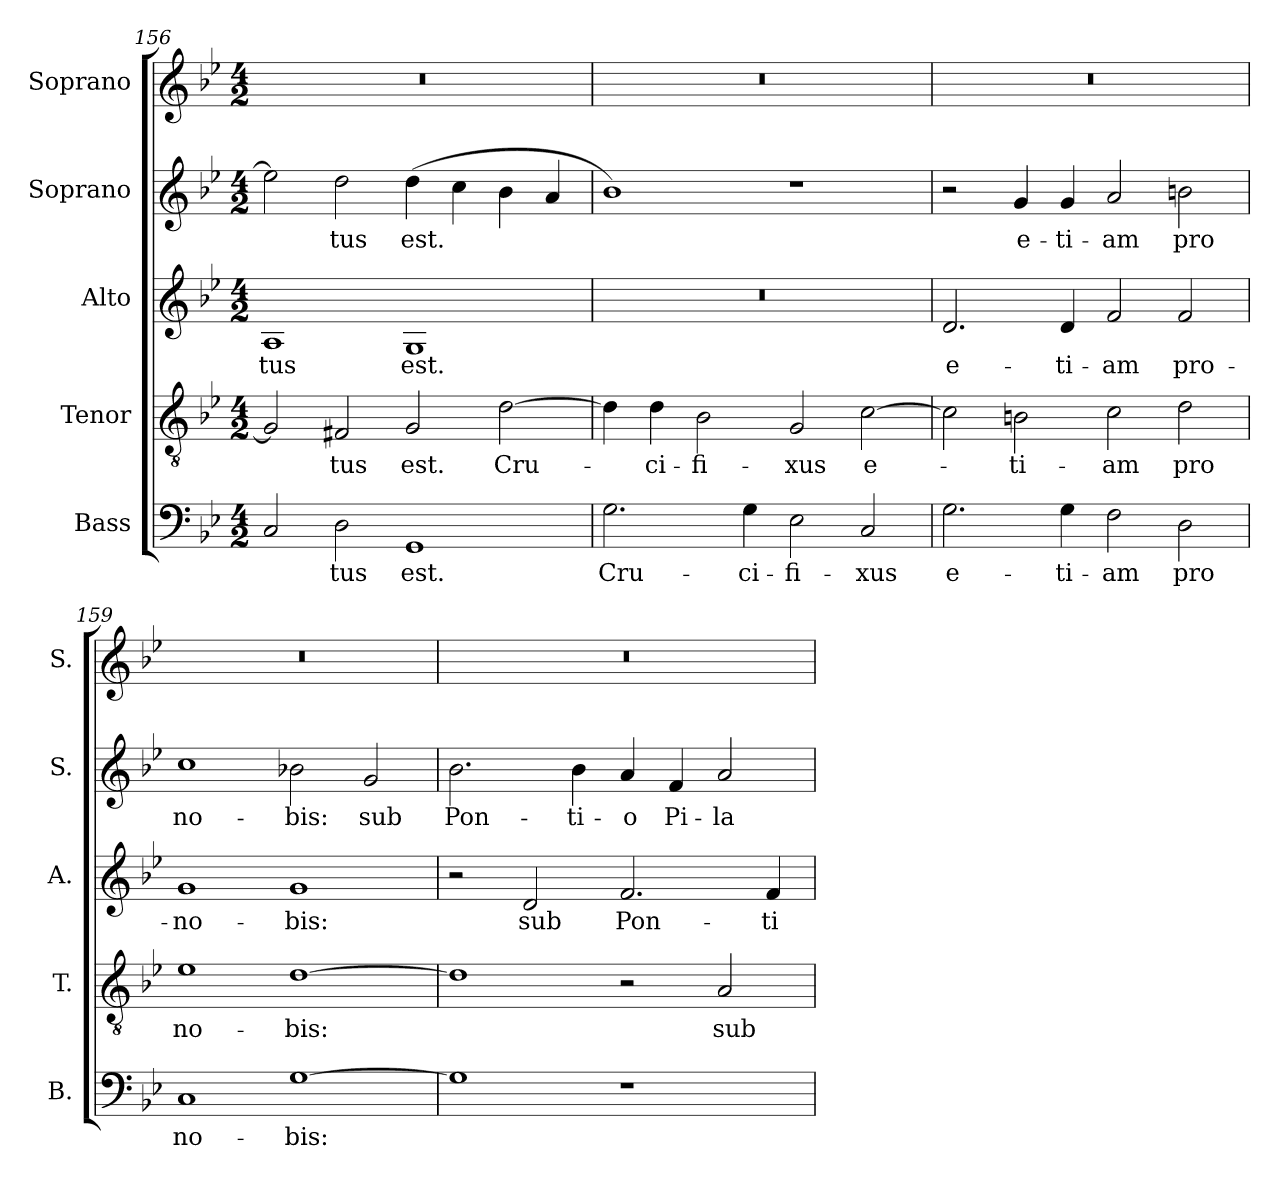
**kern	**text	**kern	**text	**kern	**text	**kern	**text	**kern
*part5	*part5	*part4	*part4	*part3	*part3	*part2	*part2	*part1
*staff5	*staff5	*staff4	*staff4	*staff3	*staff3	*staff2	*staff2	*staff1
*I"Bass	*	*I"Tenor	*	*I"Alto	*	*I"Soprano	*	*I"Soprano
*I'B.	*	*I'T.	*	*I'A.	*	*I'S.	*	*I'S.
*clefF4	*	*clefGv2	*	*clefG2	*	*clefG2	*	*clefG2
*	*	*ITrd7c12	*	*	*	*	*	*
*k[b-e-]	*	*k[b-e-]	*	*k[b-e-]	*	*k[b-e-]	*	*k[b-e-]
*B-:	*	*B-:	*	*B-:	*	*B-:	*	*B-:
*M4/2	*	*M4/2	*	*M4/2	*	*M4/2	*	*M4/2
=156	=156	=156	=156	=156	=156	=156	=156	=156
!	!	!	!	!	!LO:LY:b:color=#000000	!	!	!LO:N:vis=1
2Ci/	.	2GGi/]	.	1Ai	-tus	2ee-i\]	.	0r
!	!LO:LY:b:color=#000000	!	!	!	!	!	!	!
!	!	!	!LO:LY:b:color=#000000	!	!	!	!	!
!	!	!	!	!	!	!	!LO:LY:b:color=#000000	!
2Di\	-tus	2FF#Xi/	-tus	.	.	2ddi\	-tus	.
!	!LO:LY:b:color=#000000	!	!	!	!	!	!	!
!	!	!	!LO:LY:b:color=#000000	!	!	!	!	!
!	!	!	!	!	!LO:LY:b:color=#000000	!	!	!
!	!	!	!	!	!	!	!LO:LY:b:color=#000000	!
1GGi	est.	2GGi/	est.	1Gi	est.	(4ddi\	est.	.
.	.	.	.	.	.	4cci\	.	.
!	!	!	!LO:LY:b:color=#000000	!	!	!	!	!
.	.	[2Di\	Cru-	.	.	4b-i\	.	.
.	.	.	.	.	.	4ai/	.	.
=157	=157	=157	=157	=157	=157	=157	=157	=157
!	!LO:LY:b:color=#000000	!	!	!LO:N:vis=1	!	!	!	!LO:N:vis=1
2.Gi\	Cru-	4Di\]	.	0r	.	1b-i)	.	0r
!	!	!	!LO:LY:b:color=#000000	!	!	!	!	!
.	.	4Di\	-ci-	.	.	.	.	.
!	!	!	!LO:LY:b:color=#000000	!	!	!	!	!
.	.	2BB-i\	-fi-	.	.	.	.	.
!	!LO:LY:b:color=#000000	!	!	!	!	!	!	!
4Gi\	-ci-	.	.	.	.	.	.	.
!	!LO:LY:b:color=#000000	!	!	!	!	!	!	!
!	!	!	!LO:LY:b:color=#000000	!	!	!	!	!
2E-i\	-fi-	2GGi/	-xus	.	.	1r	.	.
!	!LO:LY:b:color=#000000	!	!	!	!	!	!	!
!	!	!	!LO:LY:b:color=#000000	!	!	!	!	!
2Ci/	-xus	[2Ci\	e-	.	.	.	.	.
=158	=158	=158	=158	=158	=158	=158	=158	=158
!	!LO:LY:b:color=#000000	!	!	!	!	!	!	!
!	!	!	!	!	!LO:LY:b:color=#000000	!	!	!LO:N:vis=1
2.Gi\	e-	2Ci\]	.	2.di/	e-	2r	.	0r
!	!	!	!LO:LY:b:color=#000000	!	!	!	!	!
!	!	!	!	!	!	!	!LO:LY:b:color=#000000	!
.	.	2BBni\	-ti-	.	.	4gi/	e-	.
!	!LO:LY:b:color=#000000	!	!	!	!	!	!	!
!	!	!	!	!	!LO:LY:b:color=#000000	!	!	!
!	!	!	!	!	!	!	!LO:LY:b:color=#000000	!
4Gi\	-ti-	.	.	4di/	-ti-	4gi/	-ti-	.
!	!LO:LY:b:color=#000000	!	!	!	!	!	!	!
!	!	!	!LO:LY:b:color=#000000	!	!	!	!	!
!	!	!	!	!	!LO:LY:b:color=#000000	!	!	!
!	!	!	!	!	!	!	!LO:LY:b:color=#000000	!
2Fi\	-am	2Ci\	-am	2fi/	-am	2ai/	-am	.
!	!LO:LY:b:color=#000000	!	!	!	!	!	!	!
!	!	!	!LO:LY:b:color=#000000	!	!	!	!	!
!	!	!	!	!	!LO:LY:b:color=#000000	!	!	!
!	!	!	!	!	!	!	!LO:LY:b:color=#000000	!
2Di\	pro	2Di\	pro	2fi/	pro-	2bni\	pro	.
=159	=159	=159	=159	=159	=159	=159	=159	=159
!	!LO:LY:b:color=#000000	!	!	!	!	!	!	!
!	!	!	!LO:LY:b:color=#000000	!	!	!	!	!
!	!	!	!	!	!LO:LY:b:color=#000000	!	!	!
!	!	!	!	!	!	!	!LO:LY:b:color=#000000	!LO:N:vis=1
1Ci	no-	1E-i	no-	1gi	-no-	1cci	no-	0r
!	!LO:LY:b:color=#000000	!	!	!	!	!	!	!
!	!	!	!LO:LY:b:color=#000000	!	!	!	!	!
!	!	!	!	!	!LO:LY:b:color=#000000	!	!	!
!	!	!	!	!	!	!	!LO:LY:b:color=#000000	!
[1Gi	-bis:	[1Di	-bis:	1gi	-bis:	2b-Xi\	-bis:	.
!	!	!	!	!	!	!	!LO:LY:b:color=#000000	!
.	.	.	.	.	.	2gi/	sub	.
!!LO:PB:g=z
=160	=160	=160	=160	=160	=160	=160	=160	=160
!	!	!	!	!	!	!	!LO:LY:b:color=#000000	!LO:N:vis=1
1Gi]	.	1Di]	.	2r	.	2.b-i\	Pon-	0r
!	!	!	!	!	!LO:LY:b:color=#000000	!	!	!
.	.	.	.	2di/	sub	.	.	.
!	!	!	!	!	!	!	!LO:LY:b:color=#000000	!
.	.	.	.	.	.	4b-i\	-ti-	.
!	!	!	!	!	!LO:LY:b:color=#000000	!	!	!
!	!	!	!	!	!	!	!LO:LY:b:color=#000000	!
1r	.	2r	.	2.fi/	Pon-	4ai/	-o	.
!	!	!	!	!	!	!	!LO:LY:b:color=#000000	!
.	.	.	.	.	.	4fi/	Pi-	.
!	!	!	!LO:LY:b:color=#000000	!	!	!	!	!
!	!	!	!	!	!	!	!LO:LY:b:color=#000000	!
.	.	2AAi/	sub	.	.	2ai/	-la-	.
!	!	!	!	!	!LO:LY:b:color=#000000	!	!	!
.	.	.	.	4fi/	-ti-	.	.	.
=	=	=	=	=	=	=	=	=
*-	*-	*-	*-	*-	*-	*-	*-	*-
